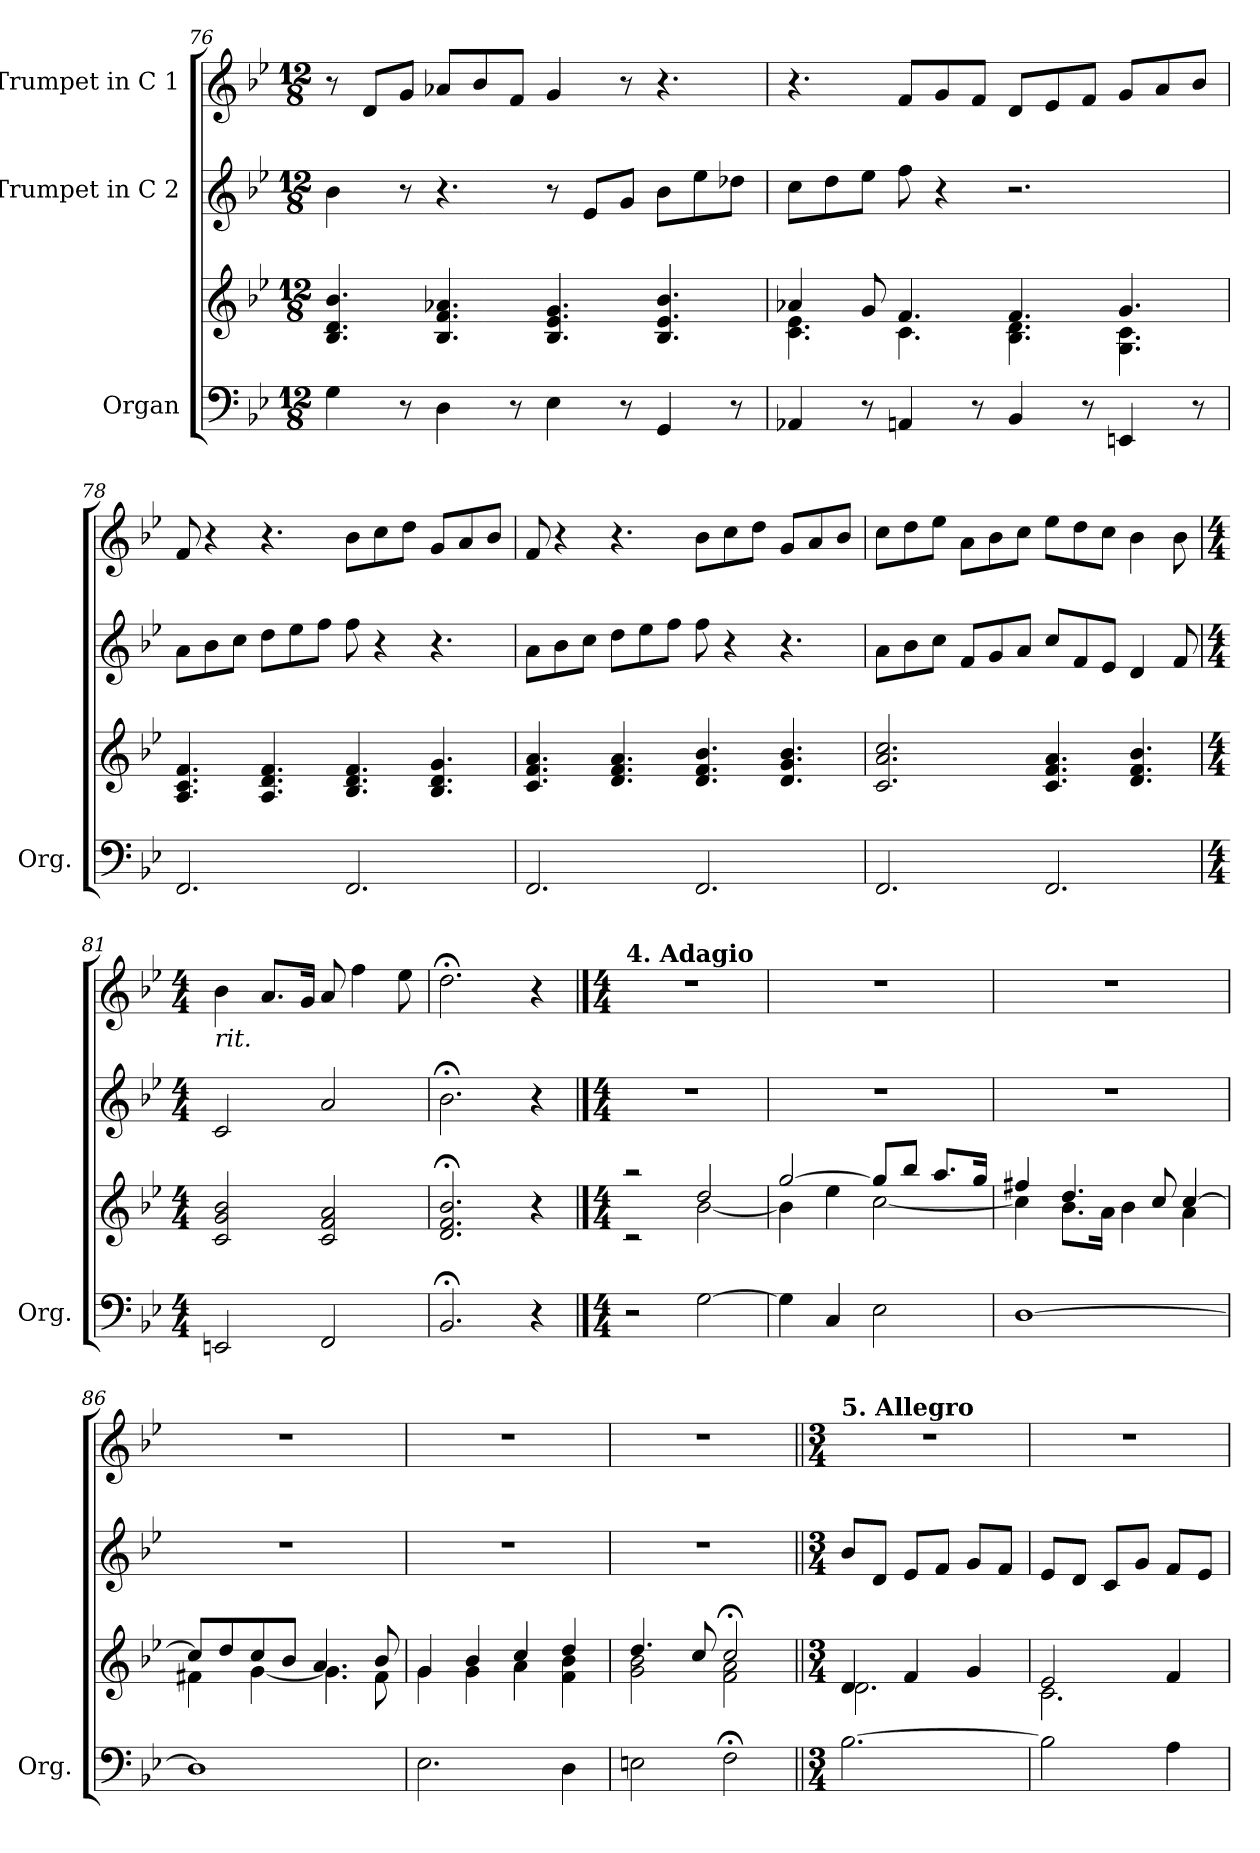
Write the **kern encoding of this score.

**kern	**kern	**kern	**kern
*part3	*part3	*part2	*part1
*staff4	*staff3	*staff2	*staff1
*I"Organ	*	*I"Trumpet in C 2	*I"Trumpet in C 1
*I'Org.	*	*	*
*clefF4	*clefG2	*clefG2	*clefG2
*k[b-e-]	*k[b-e-]	*k[b-e-]	*k[b-e-]
*B-:	*B-:	*B-:	*B-:
*M12/8	*M12/8	*M12/8	*M12/8
=76	=76	=76	=76
4G\	4.B-/ 4.d/ 4.b-/	4b-\	8r
.	.	.	8d/L
8r	.	8r	8g/J
4D\	4.B-/ 4.f/ 4.a-X/	4.r	8a-X/L
.	.	.	8b-/
8r	.	.	8f/J
4E-\	4.B-/ 4.e-/ 4.g/	8r	4g/
.	.	8e-/L	.
8r	.	8g/J	8r
4GG/	4.B-/ 4.e-/ 4.b-/	8b-\L	4.r
.	.	8ee-\	.
8r	.	8dd-X\J	.
!!LO:LB:g=z
=77	=77	=77	=77
*	*^	*	*
4AA-X/	4a-X/	4.c\ 4.e-\	8cc\L	4.r
.	.	.	8dd\	.
8r	8g/	.	8ee-\J	.
4AAn/	4.f/	4.c\	8ff\	8f/L
.	.	.	4r	8g/
8r	.	.	.	8f/J
4BB-/	4.f/	4.B-\ 4.d\	2.r	8d/L
.	.	.	.	8e-/
8r	.	.	.	8f/J
4EEn/	4.g/	4.G\ 4.c\	.	8g/L
.	.	.	.	8a/
8r	.	.	.	8b-/J
*	*v	*v	*	*
=78	=78	=78	=78
2.FF/	4.A/ 4.c/ 4.f/	8a\L	8f/
.	.	8b-\	4r
.	.	8cc\J	.
.	4.A/ 4.d/ 4.f/	8dd\L	4.r
.	.	8ee-\	.
.	.	8ff\J	.
2.FF/	4.B-/ 4.d/ 4.f/	8ff\	8b-\L
.	.	4r	8cc\
.	.	.	8dd\J
.	4.B-/ 4.d/ 4.g/	4.r	8g/L
.	.	.	8a/
.	.	.	8b-/J
=79	=79	=79	=79
2.FF/	4.c/ 4.f/ 4.a/	8a\L	8f/
.	.	8b-\	4r
.	.	8cc\J	.
.	4.d/ 4.f/ 4.a/	8dd\L	4.r
.	.	8ee-\	.
.	.	8ff\J	.
2.FF/	4.d/ 4.f/ 4.b-/	8ff\	8b-\L
.	.	4r	8cc\
.	.	.	8dd\J
.	4.d/ 4.g/ 4.b-/	4.r	8g/L
.	.	.	8a/
.	.	.	8b-/J
!!LO:LB:g=z
=80	=80	=80	=80
2.FF/	2.c/ 2.a/ 2.cc/	8a\L	8cc\L
.	.	8b-\	8dd\
.	.	8cc\J	8ee-\J
.	.	8f/L	8a\L
.	.	8g/	8b-\
.	.	8a/J	8cc\J
2.FF/	4.c/ 4.f/ 4.a/	8cc/L	8ee-\L
.	.	8f/	8dd\
.	.	8e-/J	8cc\J
.	4.d/ 4.f/ 4.b-/	4d/	4b-\
.	.	8f/	8b-\
=81	=81	=81	=81
*M4/4	*M4/4	*M4/4	*M4/4
!	!	!	!LO:TX:b:i:t=rit.
2EEn/	2c/ 2g/ 2b-/	2c/	4b-\
.	.	.	8.a/L
.	.	.	16g/Jk
2FF/	2c/ 2f/ 2a/	2a/	8a/
.	.	.	4ff\
.	.	.	8ee-\
=82	=82	=82	=82
2.BB-;</	2.d/;< 2.f/;< 2.b-/;<	2.b-;<\	2.dd;<\
4r	4r	4r	4r
==83	==83	==83	==83
*M4/4	*M4/4	*M4/4	*M4/4
*	*^	*	*
!	!	!	!	!LO:TX:a:B:t=4. Adagio
2r	2raa	2rc	1r	1r
[2G\	2dd/	[<2b-\	.	.
!!LO:LB:g=z
=84	=84	=84	=84	=84
4G\]	[>2gg/	4b-\]	1r	1r
4C/	.	4ee-\	.	.
2E-\	8gg/L]	[<2cc\	.	.
.	8bb-/J	.	.	.
.	8.aa/L	.	.	.
.	16gg/Jk	.	.	.
!!LO:PB:g=z
=85	=85	=85	=85	=85
[1D	4ff#X/	4cc\]	1r	1r
.	4.dd/	8.b-\L	.	.
.	.	16a\Jk	.	.
.	.	4b-\	.	.
.	8cc/	.	.	.
.	[>4cc/	4a\	.	.
=86	=86	=86	=86	=86
1D]	8cc/L]	4f#X\	1r	1r
.	8dd/	.	.	.
.	8cc/	[<4g\	.	.
.	8b-/J	.	.	.
.	4.a/	4.g\]	.	.
.	8b-/	8f#\	.	.
=87	=87	=87	=87	=87
2.E-\	4g/	4g\	1r	1r
.	4b-/	4g\	.	.
.	4cc/	4a\	.	.
4D\	4dd/	4f\ 4b-\	.	.
=88	=88	=88	=88	=88
2En\	4.dd/	2g\ 2b-\	1r	1r
.	8cc/	.	.	.
2F;<\	2cc;</	2f\ 2a\	.	.
=89||	=89||	=89||	=89||	=89||
*M3/4	*M3/4	*	*M3/4	*M3/4
!	!	!	!	!LO:TX:a:B:t=5. Allegro
[2.B-\	4d/	2.d\	8b-/L	2.r
.	.	.	8d/J	.
.	4f/	.	8e-/L	.
.	.	.	8f/J	.
.	4g/	.	8g/L	.
.	.	.	8f/J	.
!!LO:LB:g=z
=90	=90	=90	=90	=90
2B-\]	2e-/	2.c\	8e-/L	2.r
.	.	.	8d/J	.
.	.	.	8c/L	.
.	.	.	8g/J	.
4A\	4f/	.	8f/L	.
.	.	.	8e-/J	.
*	*v	*v	*	*
=	=	=	=
*-	*-	*-	*-
